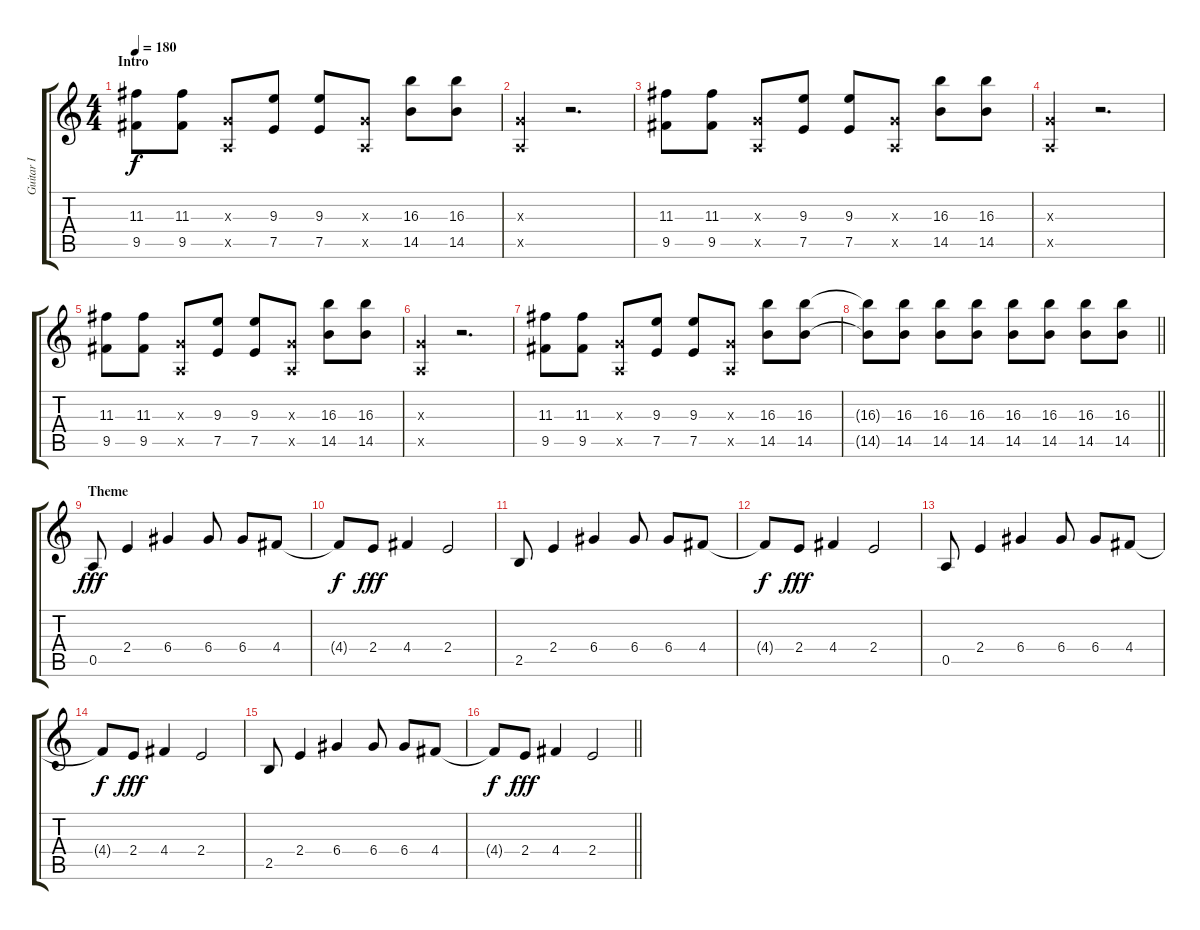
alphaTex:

\track ("Guitar I" "Guitar I") {instrument distortionguitar}
\staff {score tabs}
\tuning (E4 B3 G3 D3 A2 E2) {hide}
\ts (4 4)
\section ("" "Intro")
\tempo 180
\clef g2
\ks c
(11.3 9.5).8{dy f instrument distortionguitar} (11.3 9.5).8 (0.3{x} 0.5{x}).8 (9.3 7.5).8 (9.3 7.5).8 (0.3{x} 0.5{x}).8 (16.3 14.5).8 (16.3 14.5).8 |
(0.3{x} 0.5{x}).4 r.2{d} |
(11.3 9.5).8 (11.3 9.5).8 (0.3{x} 0.5{x}).8 (9.3 7.5).8 (9.3 7.5).8 (0.3{x} 0.5{x}).8 (16.3 14.5).8 (16.3 14.5).8 |
(0.3{x} 0.5{x}).4 r.2{d} |
(11.3 9.5).8 (11.3 9.5).8 (0.3{x} 0.5{x}).8 (9.3 7.5).8 (9.3 7.5).8 (0.3{x} 0.5{x}).8 (16.3 14.5).8 (16.3 14.5).8 |
(0.3{x} 0.5{x}).4 r.2{d} |
(11.3 9.5).8 (11.3 9.5).8 (0.3{x} 0.5{x}).8 (9.3 7.5).8 (9.3 7.5).8 (0.3{x} 0.5{x}).8 (16.3 14.5).8 (16.3 14.5).8 |
\barLineRight lightlight
(16.3{t} 14.5{t}).8 (16.3 14.5).8 (16.3 14.5).8 (16.3 14.5).8 (16.3 14.5).8 (16.3 14.5).8 (16.3 14.5).8 (16.3 14.5).8 |
\section ("" "Theme")
0.5.8{dy fff} 2.4.4 6.4.4 6.4.8 6.4.8 4.4.8 |
4.4{t}.8{dy f} 2.4.8{dy fff} 4.4.4 2.4.2 |
2.5.8 2.4.4 6.4.4 6.4.8 6.4.8 4.4.8 |
4.4{t}.8{dy f} 2.4.8{dy fff} 4.4.4 2.4.2 |
0.5.8 2.4.4 6.4.4 6.4.8 6.4.8 4.4.8 |
4.4{t}.8{dy f} 2.4.8{dy fff} 4.4.4 2.4.2 |
2.5.8 2.4.4 6.4.4 6.4.8 6.4.8 4.4.8 |
\barLineRight lightlight
4.4{t}.8{dy f} 2.4.8{dy fff} 4.4.4 2.4.2
